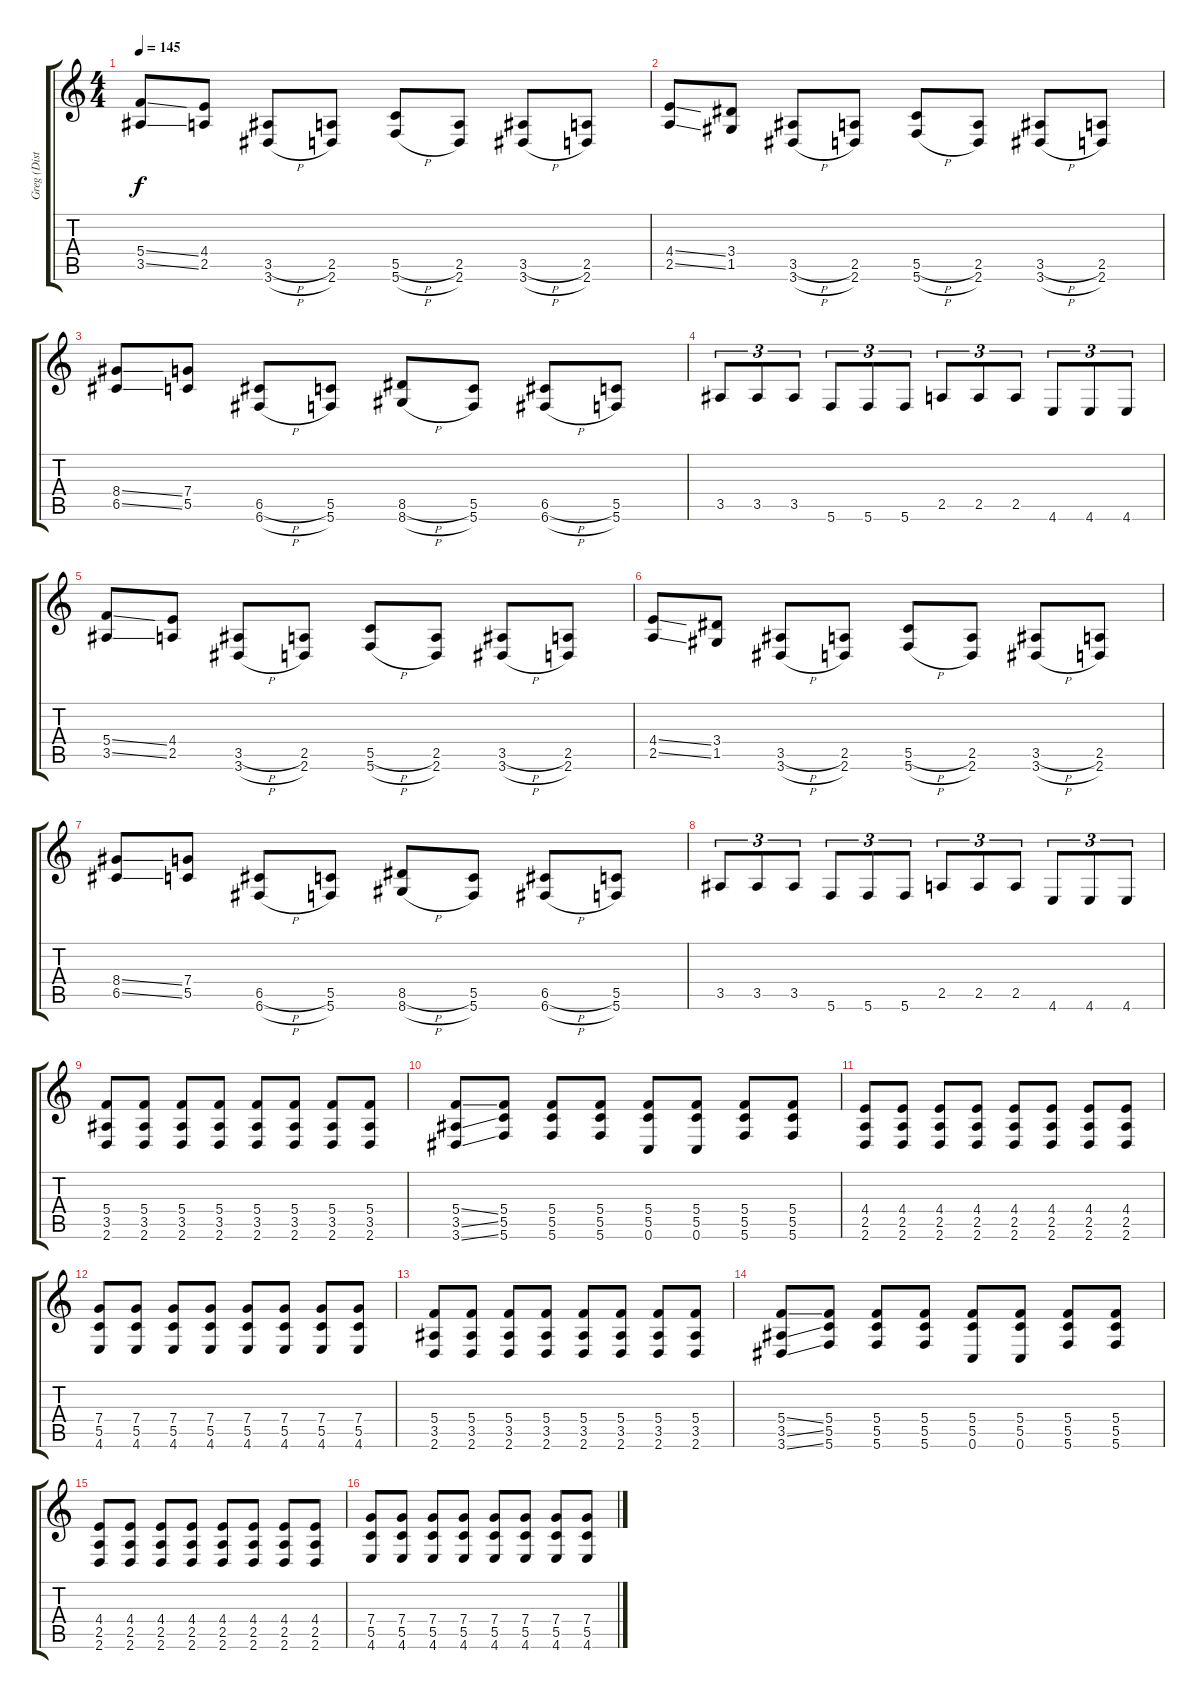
\track ("Greg (Distortion guitar)" "Greg (Dist") {instrument distortionguitar}
\staff {score tabs}
\tuning (D4 A3 F3 C3 G2 C2) {hide}
\ts (4 4)
\tempo 145
\clef g2
\ks c
(5.4{ss} 3.5{ss}).8{dy f} (4.4 2.5).8 (3.5{h} 3.6{h}).8 (2.5 2.6).8 (5.5{h} 5.6{h}).8 (2.5 2.6).8 (3.5{h} 3.6{h}).8 (2.5 2.6).8 |
(4.4{ss} 2.5{ss}).8 (3.4 1.5).8 (3.5{h} 3.6{h}).8 (2.5 2.6).8 (5.5{h} 5.6{h}).8 (2.5 2.6).8 (3.5{h} 3.6{h}).8 (2.5 2.6).8 |
(8.4{ss} 6.5{ss}).8 (7.4 5.5).8 (6.5{h} 6.6{h}).8 (5.5 5.6).8 (8.5{h} 8.6{h}).8 (5.5 5.6).8 (6.5{h} 6.6{h}).8 (5.5 5.6).8 |
3.5.8{tu (3 2)} 3.5.8{tu (3 2)} 3.5.8{tu (3 2)} 5.6.8{tu (3 2)} 5.6.8{tu (3 2)} 5.6.8{tu (3 2)} 2.5.8{tu (3 2)} 2.5.8{tu (3 2)} 2.5.8{tu (3 2)} 4.6.8{tu (3 2)} 4.6.8{tu (3 2)} 4.6.8{tu (3 2)} |
(5.4{ss} 3.5{ss}).8 (4.4 2.5).8 (3.5{h} 3.6{h}).8 (2.5 2.6).8 (5.5{h} 5.6{h}).8 (2.5 2.6).8 (3.5{h} 3.6{h}).8 (2.5 2.6).8 |
(4.4{ss} 2.5{ss}).8 (3.4 1.5).8 (3.5{h} 3.6{h}).8 (2.5 2.6).8 (5.5{h} 5.6{h}).8 (2.5 2.6).8 (3.5{h} 3.6{h}).8 (2.5 2.6).8 |
(8.4{ss} 6.5{ss}).8 (7.4 5.5).8 (6.5{h} 6.6{h}).8 (5.5 5.6).8 (8.5{h} 8.6{h}).8 (5.5 5.6).8 (6.5{h} 6.6{h}).8 (5.5 5.6).8 |
3.5.8{tu (3 2)} 3.5.8{tu (3 2)} 3.5.8{tu (3 2)} 5.6.8{tu (3 2)} 5.6.8{tu (3 2)} 5.6.8{tu (3 2)} 2.5.8{tu (3 2)} 2.5.8{tu (3 2)} 2.5.8{tu (3 2)} 4.6.8{tu (3 2)} 4.6.8{tu (3 2)} 4.6.8{tu (3 2)} |
(5.4 3.5 2.6).8 (5.4 3.5 2.6).8 (5.4 3.5 2.6).8 (5.4 3.5 2.6).8 (5.4 3.5 2.6).8 (5.4 3.5 2.6).8 (5.4 3.5 2.6).8 (5.4 3.5 2.6).8 |
(5.4{ss} 3.5{ss} 3.6{ss}).8 (5.4 5.5 5.6).8 (5.4 5.5 5.6).8 (5.4 5.5 5.6).8 (5.4 5.5 0.6).8 (5.4 5.5 0.6).8 (5.4 5.5 5.6).8 (5.4 5.5 5.6).8 |
(4.4 2.5 2.6).8 (4.4 2.5 2.6).8 (4.4 2.5 2.6).8 (4.4 2.5 2.6).8 (4.4 2.5 2.6).8 (4.4 2.5 2.6).8 (4.4 2.5 2.6).8 (4.4 2.5 2.6).8 |
(7.4 5.5 4.6).8 (7.4 5.5 4.6).8 (7.4 5.5 4.6).8 (7.4 5.5 4.6).8 (7.4 5.5 4.6).8 (7.4 5.5 4.6).8 (7.4 5.5 4.6).8 (7.4 5.5 4.6).8 |
(5.4 3.5 2.6).8 (5.4 3.5 2.6).8 (5.4 3.5 2.6).8 (5.4 3.5 2.6).8 (5.4 3.5 2.6).8 (5.4 3.5 2.6).8 (5.4 3.5 2.6).8 (5.4 3.5 2.6).8 |
(5.4{ss} 3.5{ss} 3.6{ss}).8 (5.4 5.5 5.6).8 (5.4 5.5 5.6).8 (5.4 5.5 5.6).8 (5.4 5.5 0.6).8 (5.4 5.5 0.6).8 (5.4 5.5 5.6).8 (5.4 5.5 5.6).8 |
(4.4 2.5 2.6).8 (4.4 2.5 2.6).8 (4.4 2.5 2.6).8 (4.4 2.5 2.6).8 (4.4 2.5 2.6).8 (4.4 2.5 2.6).8 (4.4 2.5 2.6).8 (4.4 2.5 2.6).8 |
(7.4 5.5 4.6).8 (7.4 5.5 4.6).8 (7.4 5.5 4.6).8 (7.4 5.5 4.6).8 (7.4 5.5 4.6).8 (7.4 5.5 4.6).8 (7.4 5.5 4.6).8 (7.4 5.5 4.6).8
